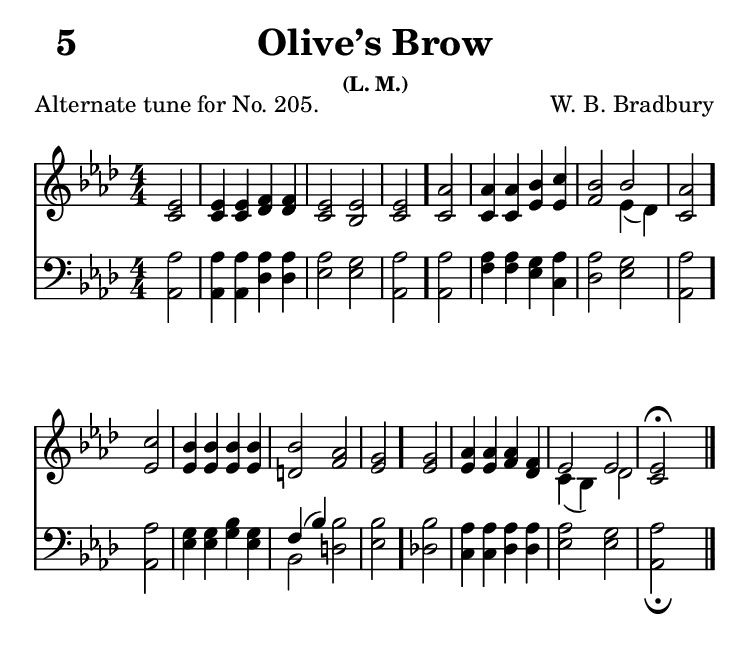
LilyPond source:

\include "common/global.ily"
\paper {
  \include "common/paper-additional.ily"
  ragged-last-bottom = ##t
  system-count = 2
system-system-spacing.padding = 5

}

\header{
  hymnnumber = "5"
  tunename = "Olive’s Brow"
  meter = "L. M."
  composer = "W. B. Bradbury"
  alternate = \markup { "Alternate tune for No. 205." }
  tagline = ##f
}

ta = { \tempo 4=100 }
tb = { \tempo 4=50 }

global = {
  \include "common/overrides.ily"
  \override Staff.TimeSignature.style = #'numbered
  \time 4/4
  \override Score.MetronomeMark.transparent = ##t % hide all fermata changes too
  \ta
  \key aes \major
  \partial 2
  \autoBeamOff
}

notesSoprano = {
\global
\relative c' {

  ees2 | ees4 ees f f | ees2 ees | ees \bar "."
  aes2 | aes4 aes bes c | bes2 bes | aes \bar "."
  c2 | bes4 bes bes bes | bes2 aes | g \bar "."
  g2 | aes4 aes aes f | ees2 ees | \tb ees\fermata \ta \bar "|."

}
}

notesAlto = {
\global
\relative e' {

  c2 | c4 c des des | c2 bes | c
  c2 | c4 c ees ees | f2 ees4( des) | c2
  ees2 | ees4 ees ees ees | d2 f | ees
  ees2 | ees4 ees f des | c( bes) des2 | c

}
}

notesTenor = {
\global
\relative a {

  aes2 | aes4 aes aes aes | aes2 g | aes
  aes2 | aes4 aes g aes | aes2 g | aes2
  aes2 | g4 g bes g | f( bes) bes2 | bes
  bes2 | aes4 aes aes aes | aes2 g | aes

}
}

notesBass = {
\global
\relative f, {

  aes2 | aes4 aes des des | ees2 ees | aes,
  aes2 | f'4 f ees c | des2 ees | aes,
  aes2 | ees'4 ees g ees | bes2 d | ees
  des!2 | c4 c des des | ees2 ees | aes,_\fermata

}
}

\score {
  \context ChoirStaff <<
    \context Staff = upper <<
      \set Staff.autoBeaming = ##f
      \set ChoirStaff.systemStartDelimiter = #'SystemStartBar
      \set ChoirStaff.printPartCombineTexts = ##f
      \partcombine #'(2 . 11) \notesSoprano \notesAlto
    >>
    \context Staff = men <<
      \set Staff.autoBeaming = ##f
      \clef bass
      \set ChoirStaff.printPartCombineTexts = ##f
      \partcombine #'(2 . 11) \notesTenor \notesBass
    >>
  >>
  \layout {
    \include "common/layout.ily"
  }
  #(cond ((ly:get-option 'eog-midi-permitted) #{ \midi{
    \include "common/midi.ily"
  } #}))
}

\version "2.19.49"  % necessary for upgrading to future LilyPond versions.

% vi:set et ts=2 sw=2 ai nocindent syntax=lilypond:
